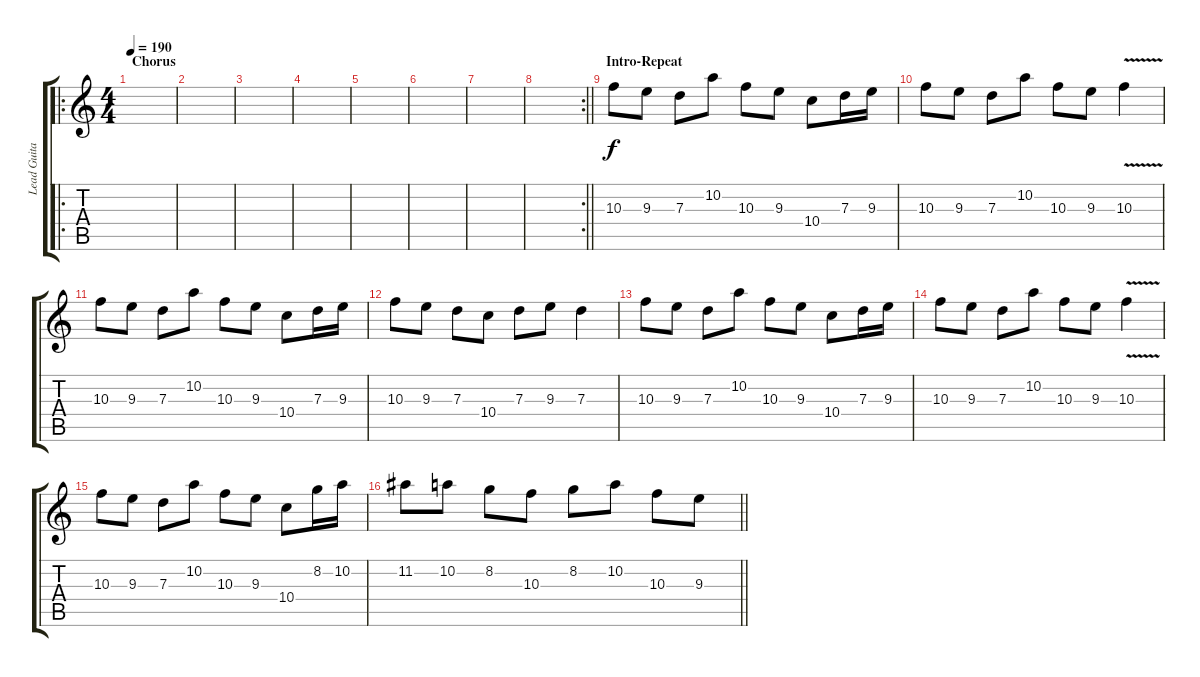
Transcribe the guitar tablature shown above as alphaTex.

\track ("Lead Guitar" "Lead Guita") {instrument distortionguitar}
\staff {score tabs}
\tuning (E4 B3 G3 D3 A2 D2) {hide}
\ro
\ts (4 4)
\section ("" "Chorus")
\tempo 190
\clef g2
\ks c
|
|
|
|
|
|
|
\rc 2
\barLineRight lightlight
|
\section ("" "Intro-Repeat")
10.3.8 9.3.8 7.3.8 10.2.8 10.3.8 9.3.8 10.4.8 7.3.16 9.3.16 |
10.3.8 9.3.8 7.3.8 10.2.8 10.3.8 9.3.8 10.3{v}.4 |
10.3.8 9.3.8 7.3.8 10.2.8 10.3.8 9.3.8 10.4.8 7.3.16 9.3.16 |
10.3.8 9.3.8 7.3.8 10.4.8 7.3.8 9.3.8 7.3.4 |
10.3.8 9.3.8 7.3.8 10.2.8 10.3.8 9.3.8 10.4.8 7.3.16 9.3.16 |
10.3.8 9.3.8 7.3.8 10.2.8 10.3.8 9.3.8 10.3{v}.4 |
10.3.8 9.3.8 7.3.8 10.2.8 10.3.8 9.3.8 10.4.8 8.2.16 10.2.16 |
\barLineRight lightlight
11.2.8 10.2.8 8.2.8 10.3.8 8.2.8 10.2.8 10.3.8 9.3.8
